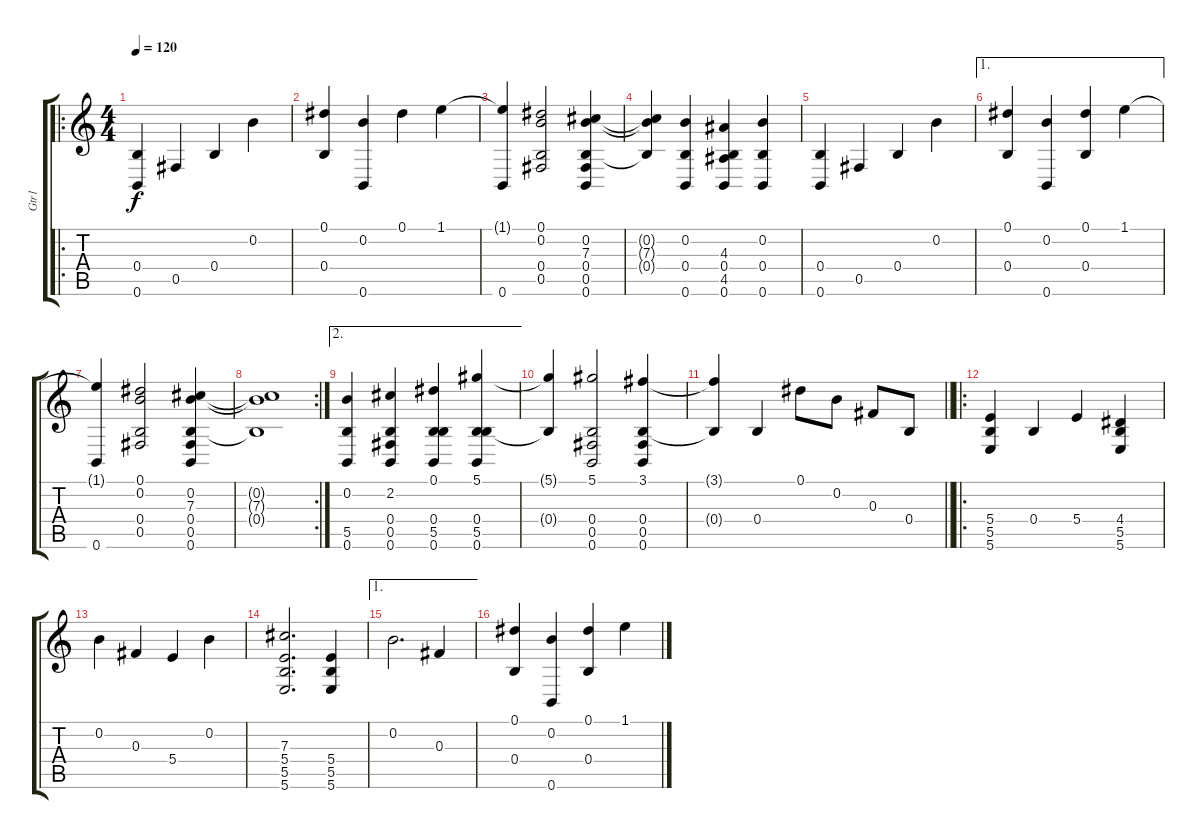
\track ("Gtr1" "Gtr1") {instrument acousticguitarsteel}
\staff {score tabs}
\tuning (Eb4 B3 Gb3 B2 Gb2 B1) {hide}
\ro
\ts (4 4)
\tempo 120
\clef g2
\ks c
(0.4 0.6).4{dy f volume 10 balance 4 instrument acousticguitarsteel} 0.5.4 0.4.4 0.2.4 |
(0.1 0.4).4 (0.2 0.6).4 0.1.4 1.1.4 |
(1.1{t} 0.6).4 (0.1 0.2 0.4 0.5).2 (0.2 7.3 0.4 0.5 0.6).4 |
(0.2{t} 7.3{t} 0.4{t}).4 (0.2 0.4 0.6).4 (4.3 0.4 4.5 0.6).4 (0.2 0.4 0.6).4 |
(0.4 0.6).4 0.5.4 0.4.4 0.2.4 |
\ae 1
(0.1 0.4).4 (0.2 0.6).4 (0.1 0.4).4 1.1.4 |
(1.1{t} 0.6).4 (0.1 0.2 0.4 0.5).2 (0.2 7.3 0.4 0.5 0.6).4 |
\rc 2
(0.2{t} 7.3{t} 0.4{t}).1 |
\ae 2
(0.2 5.5 0.6).4 (2.2 0.4 0.5 0.6).4 (0.1 0.4 5.5 0.6).4 (5.1 0.4 5.5 0.6).4 |
(5.1{t} 0.4{t}).4 (5.1 0.4 0.5 0.6).2 (3.1 0.4 0.5 0.6).4 |
\barLineRight lightlight
(3.1{t} 0.4{t}).4 0.4.4 0.1.8 0.2.8 0.3.8 0.4.8 |
\ro
(5.4 5.5 5.6).4 0.4.4 5.4.4 (4.4 5.5 5.6).4 |
0.2.4 0.3.4 5.4.4 0.2.4 |
(7.3 5.4 5.5 5.6).2{d} (5.4 5.5 5.6).4 |
\ae 1
0.2.2{d} 0.3.4 |
(0.1 0.4).4 (0.2 0.6).4 (0.1 0.4).4 1.1.4
